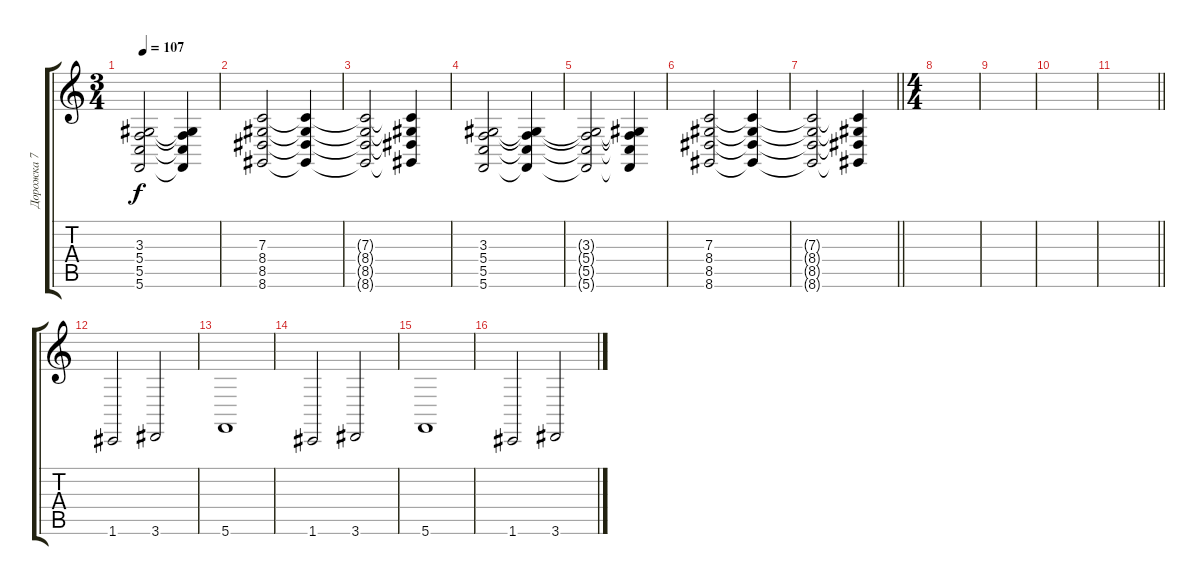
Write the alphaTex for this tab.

\track ("Дорожка 7" "Дорожка 7") {instrument lead8bassandlead}
\staff {score tabs}
\tuning (D4 A3 F3 C3 G2 C2) {hide}
\ts (3 4)
\tempo 107
\clef g2
\ks c
(3.3{t} 5.4{t} 5.5{t} 5.6{t}).2{dy f} (3.3{t} 5.4{t} 5.5{t} 5.6{t}).4 |
(7.3 8.4 8.5 8.6).2 (7.3{t} 8.4{t} 8.5{t} 8.6{t}).4 |
(7.3{t} 8.4{t} 8.5{t} 8.6{t}).2 (7.3{t} 8.4{t} 8.5{t} 8.6{t}).4 |
(3.3 5.4 5.5 5.6).2 (3.3{t} 5.4{t} 5.5{t} 5.6{t}).4 |
(3.3{t} 5.4{t} 5.5{t} 5.6{t}).2 (3.3{t} 5.4{t} 5.5{t} 5.6{t}).4 |
(7.3 8.4 8.5 8.6).2 (7.3{t} 8.4{t} 8.5{t} 8.6{t}).4 |
\barLineRight lightlight
(7.3{t} 8.4{t} 8.5{t} 8.6{t}).2 (7.3{t} 8.4{t} 8.5{t} 8.6{t}).4 |
\ts (4 4)
\section ("" "")
|
|
|
\barLineRight lightlight
|
\section ("" "")
1.6.2{volume 16 instrument pad8sweep} 3.6.2 |
5.6.1 |
1.6.2 3.6.2 |
5.6.1 |
1.6.2 3.6.2
